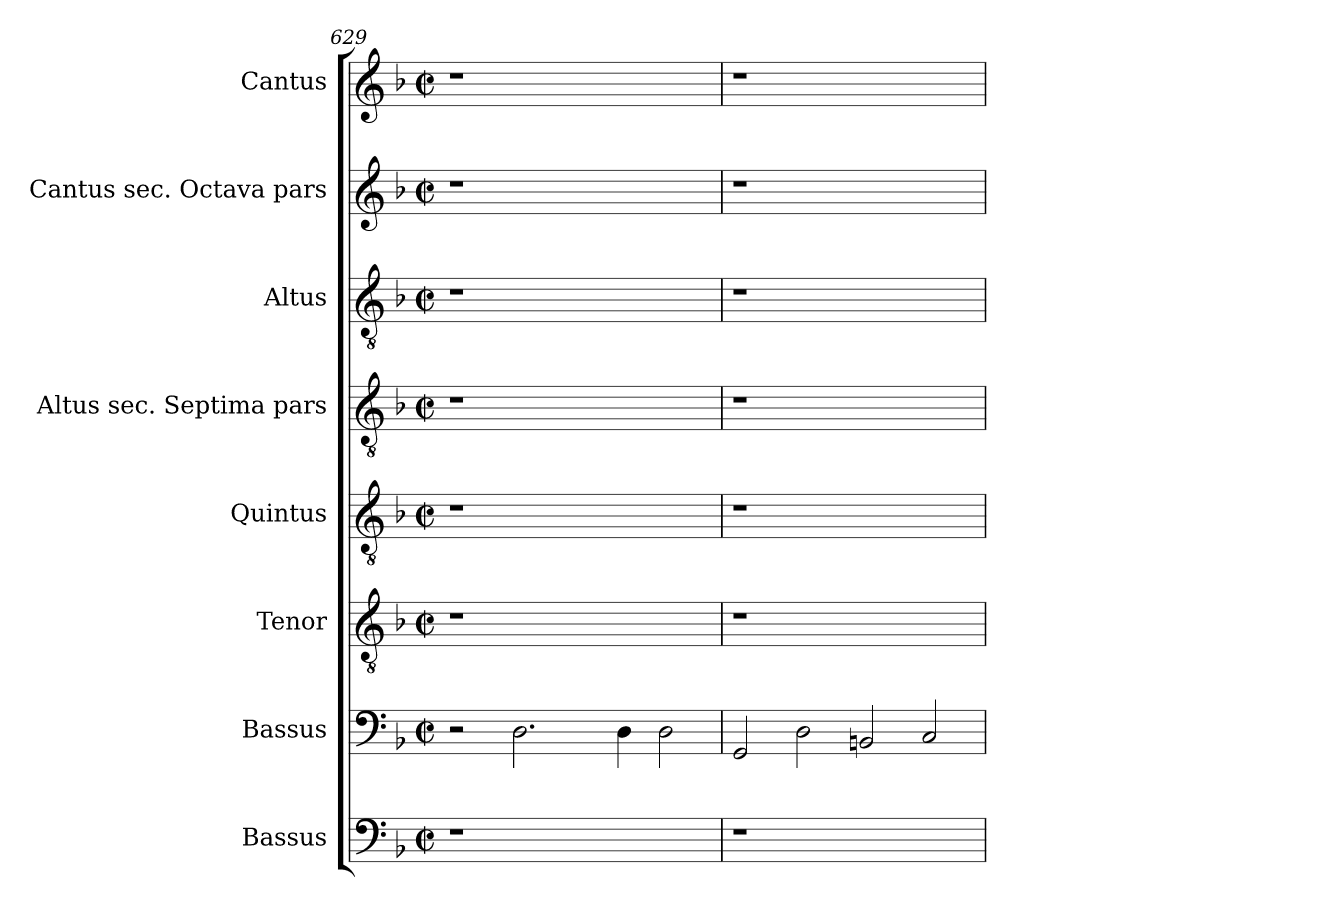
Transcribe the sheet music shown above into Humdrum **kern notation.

**kern	**kern	**kern	**kern	**kern	**kern	**kern	**kern
*part8	*part7	*part6	*part5	*part4	*part3	*part2	*part1
*staff8	*staff7	*staff6	*staff5	*staff4	*staff3	*staff2	*staff1
*I"Bassus	*I"Bassus	*I"Tenor	*I"Quintus	*I"Altus sec. Septima pars	*I"Altus	*I"Cantus sec. Octava pars	*I"Cantus
*	*I'Bassus	*I'Tenor	*I'Quintus	*	*I'Altus	*	*I'Cantus
*clefF4	*clefF4	*clefGv2	*clefGv2	*clefGv2	*clefGv2	*clefG2	*clefG2
*k[b-]	*k[b-]	*k[b-]	*k[b-]	*k[b-]	*k[b-]	*k[b-]	*k[b-]
*F:	*F:	*F:	*F:	*F:	*F:	*F:	*F:
*M2/2	*M2/2	*M2/2	*M2/2	*M2/2	*M2/2	*M2/2	*M2/2
*met(c|)	*met(c|)	*met(c|)	*met(c|)	*met(c|)	*met(c|)	*met(c|)	*met(c|)
=629	=629	=629	=629	=629	=629	=629	=629
1r	2r	1r	1r	1r	1r	1r	1r
.	2.D\	.	.	.	.	.	.
1ryy	.	1ryy	1ryy	1ryy	1ryy	1ryy	1ryy
.	4D\	.	.	.	.	.	.
.	2D\	.	.	.	.	.	.
=630	=630	=630	=630	=630	=630	=630	=630
1r	2GG/	1r	1r	1r	1r	1r	1r
.	2D\	.	.	.	.	.	.
1ryy	2BBn/	1ryy	1ryy	1ryy	1ryy	1ryy	1ryy
.	2C/	.	.	.	.	.	.
=	=	=	=	=	=	=	=
*-	*-	*-	*-	*-	*-	*-	*-
